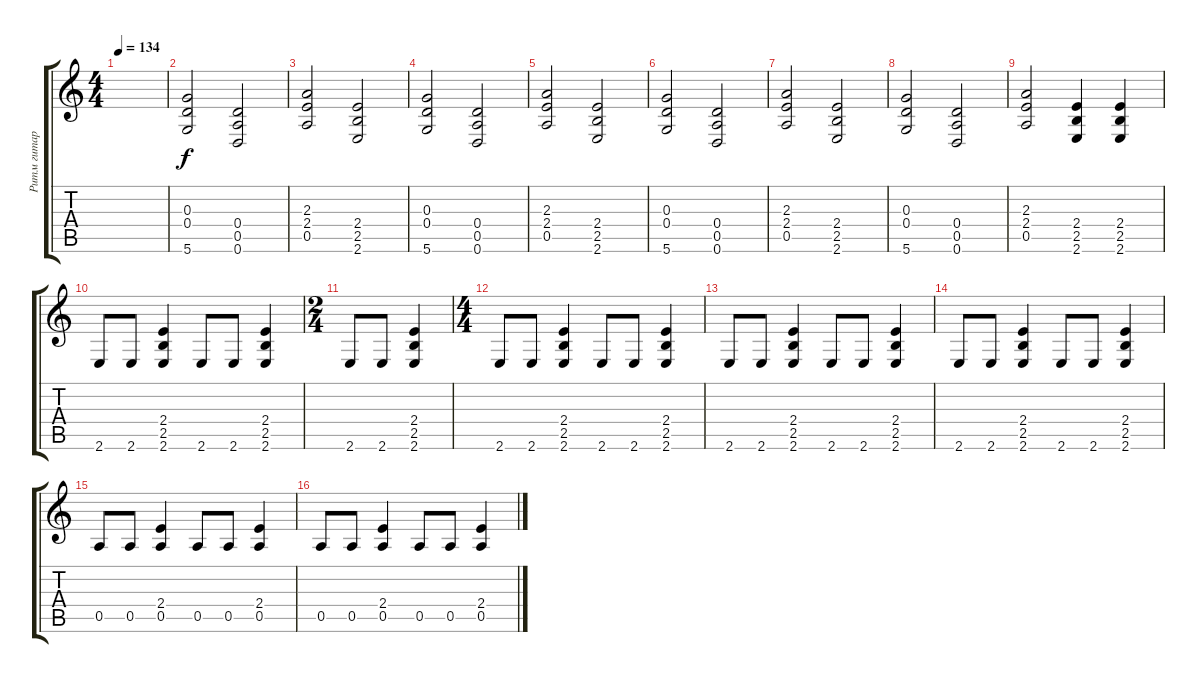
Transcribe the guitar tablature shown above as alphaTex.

\track ("Ритм гитара" "Ритм гитар") {instrument distortionguitar}
\staff {score tabs}
\tuning (E4 B3 G3 D3 A2 D2) {hide}
\ts (4 4)
\tempo 134
\clef g2
\ks c
|
(0.3 0.4 5.6).2 (0.4 0.5 0.6).2 |
(2.3 2.4 0.5).2 (2.4 2.5 2.6).2 |
(0.3 0.4 5.6).2 (0.4 0.5 0.6).2 |
(2.3 2.4 0.5).2 (2.4 2.5 2.6).2 |
(0.3 0.4 5.6).2 (0.4 0.5 0.6).2 |
(2.3 2.4 0.5).2 (2.4 2.5 2.6).2 |
(0.3 0.4 5.6).2 (0.4 0.5 0.6).2 |
(2.3 2.4 0.5).2 (2.4 2.5 2.6).4 (2.4 2.5 2.6).4 |
2.6.8 2.6.8 (2.4 2.5 2.6).4 2.6.8 2.6.8 (2.4 2.5 2.6).4 |
\ts (2 4)
2.6.8 2.6.8 (2.4 2.5 2.6).4 |
\ts (4 4)
2.6.8 2.6.8 (2.4 2.5 2.6).4 2.6.8 2.6.8 (2.4 2.5 2.6).4 |
2.6.8 2.6.8 (2.4 2.5 2.6).4 2.6.8 2.6.8 (2.4 2.5 2.6).4 |
2.6.8 2.6.8 (2.4 2.5 2.6).4 2.6.8 2.6.8 (2.4 2.5 2.6).4 |
0.5.8 0.5.8 (2.4 0.5).4 0.5.8 0.5.8 (2.4 0.5).4 |
0.5.8 0.5.8 (2.4 0.5).4 0.5.8 0.5.8 (2.4 0.5).4
